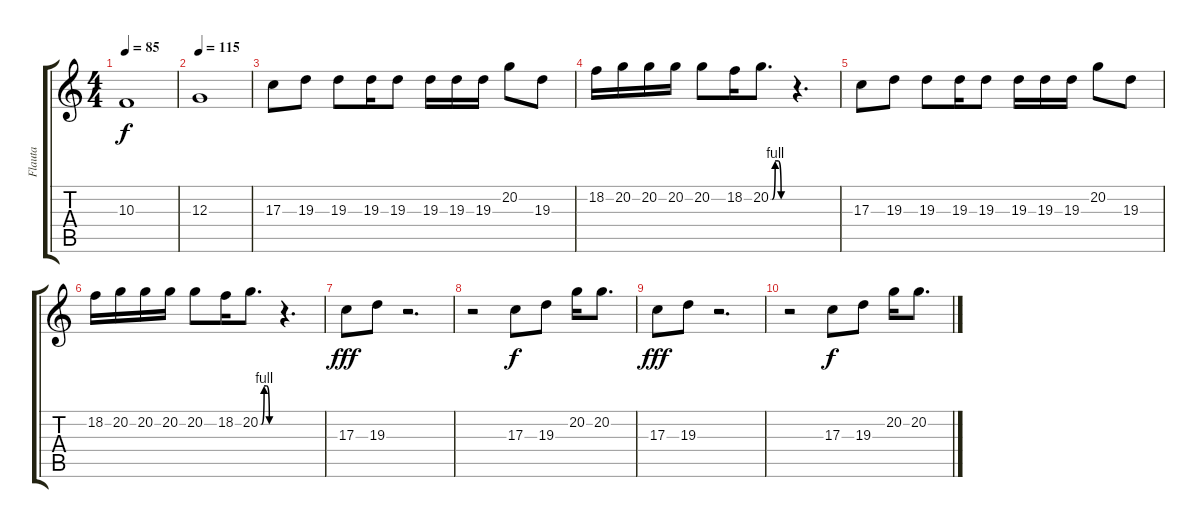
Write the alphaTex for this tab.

\track ("Flauta" "Flauta") {instrument flute}
\staff {score tabs}
\tuning (E4 B3 G3 D3 A2 E2) {hide}
\ts (4 4)
\tempo 85
\clef g2
\ks c
10.3.1{dy f} |
\tempo 115
12.3.1 |
17.3.8 19.3.8 19.3.8 19.3.16 19.3.8 19.3.16 19.3.16 19.3.16 20.2.8 19.3.8 |
18.2.16 20.2.16 20.2.16 20.2.16 20.2.8 18.2.16 20.2{be (custom 0 0 5 0 15 4 25 4 35 0 60 0)}.8{d} r.4{d} |
17.3.8 19.3.8 19.3.8 19.3.16 19.3.8 19.3.16 19.3.16 19.3.16 20.2.8 19.3.8 |
18.2.16 20.2.16 20.2.16 20.2.16 20.2.8 18.2.16 20.2{be (custom 0 0 5 0 15 4 25 4 35 0 60 0)}.8{d} r.4{d} |
17.3.8{dy fff} 19.3.8 r.2{d} |
r.2 17.3.8{dy f} 19.3.8 20.2.16 20.2.8{d} |
17.3.8{dy fff} 19.3.8 r.2{d} |
r.2 17.3.8{dy f} 19.3.8 20.2.16 20.2.8{d}
